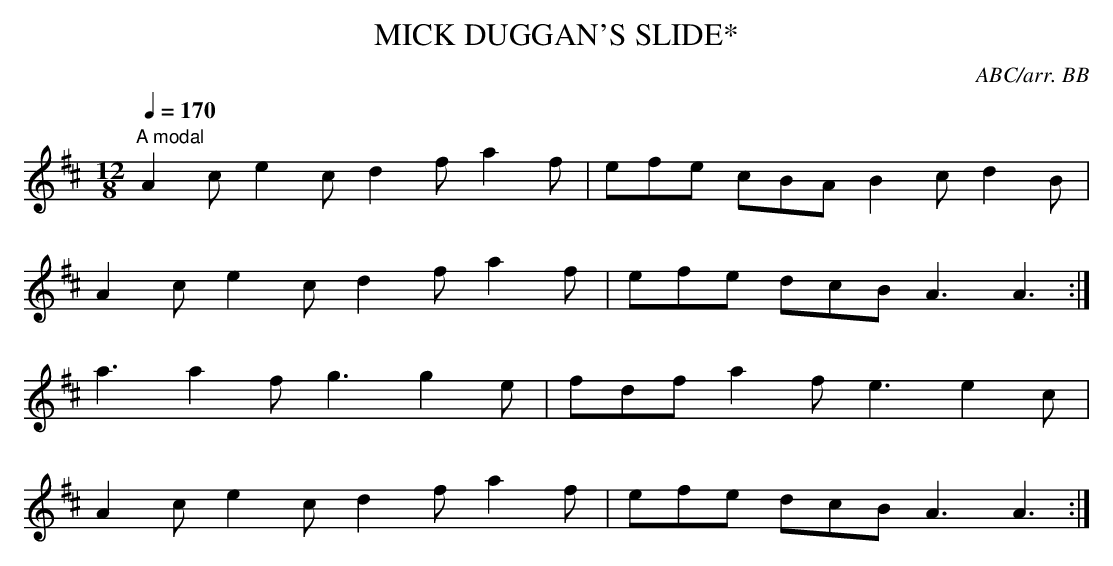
X:1
T:MICK DUGGAN'S SLIDE*
C:ABC/arr. BB
Q:1/4=170
L:1/8
M:12/8
K:D
"A modal"
A2c e2c d2f a2f|efe cBA B2c d2B|
A2c e2c d2f a2f|efe dcB A3 A3:|
a3 a2f g3 g2e|fdf a2f e3 e2c|
A2c e2c d2f a2f|efe dcB A3 A3:|
